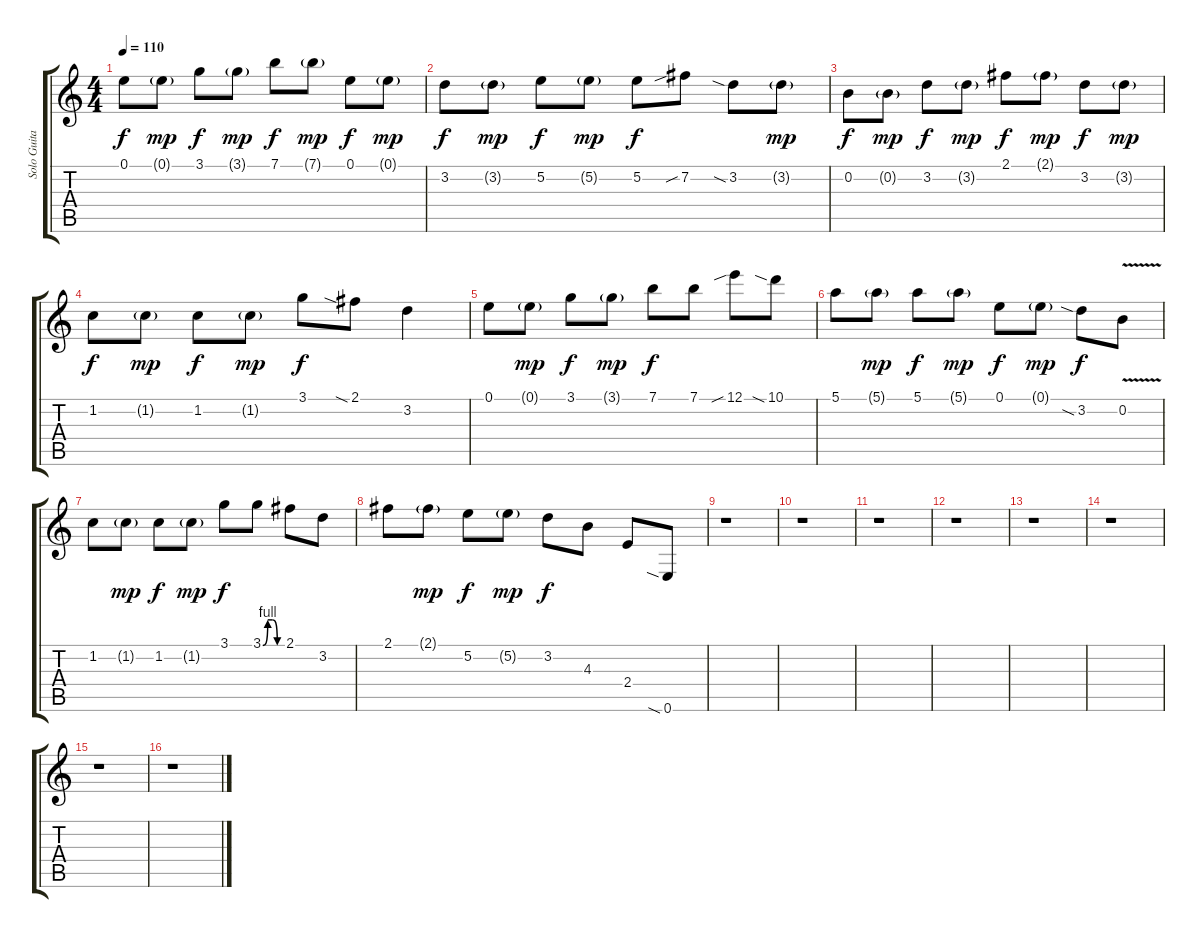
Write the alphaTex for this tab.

\track ("Solo Guitar" "Solo Guita") {instrument distortionguitar}
\staff {score tabs}
\tuning (E4 B3 G3 D3 A2 E2) {hide}
\ts (4 4)
\tempo 110
\clef g2
\ks c
0.1.8{dy f} 0.1{g}.8{dy mp} 3.1.8{dy f} 3.1{g}.8{dy mp} 7.1.8{dy f} 7.1{g}.8{dy mp} 0.1.8{dy f} 0.1{g}.8{dy mp} |
3.2.8{dy f} 3.2{g}.8{dy mp} 5.2.8{dy f} 5.2{g}.8{dy mp} 5.2.8{dy f} 7.2{sib}.8 3.2{sia}.8 3.2{g}.8{dy mp} |
0.2.8{dy f} 0.2{g}.8{dy mp} 3.2.8{dy f} 3.2{g}.8{dy mp} 2.1.8{dy f} 2.1{g}.8{dy mp} 3.2.8{dy f} 3.2{g}.8{dy mp} |
1.2.8{dy f} 1.2{g}.8{dy mp} 1.2.8{dy f} 1.2{g}.8{dy mp} 3.1.8{dy f} 2.1{sia}.8 3.2.4 |
0.1.8 0.1{g}.8{dy mp} 3.1.8{dy f} 3.1{g}.8{dy mp} 7.1.8{dy f} 7.1.8 12.1{sib}.8 10.1{sia}.8 |
5.1.8 5.1{g}.8{dy mp} 5.1.8{dy f} 5.1{g}.8{dy mp} 0.1.8{dy f} 0.1{g}.8{dy mp} 3.2{sia}.8{dy f} 0.2{v}.8 |
1.2.8 1.2{g}.8{dy mp} 1.2.8{dy f} 1.2{g}.8{dy mp} 3.1.8{dy f} 3.1{be (custom 0 0 15 4 30 4 45 0 60 0)}.8 2.1.8 3.2.8 |
2.1.8 2.1{g}.8{dy mp} 5.2.8{dy f} 5.2{g}.8{dy mp} 3.2.8{dy f} 4.3.8 2.4.8 0.6{sia}.8 |
r.1 |
r.1 |
r.1 |
r.1 |
r.1 |
r.1 |
r.1 |
r.1
